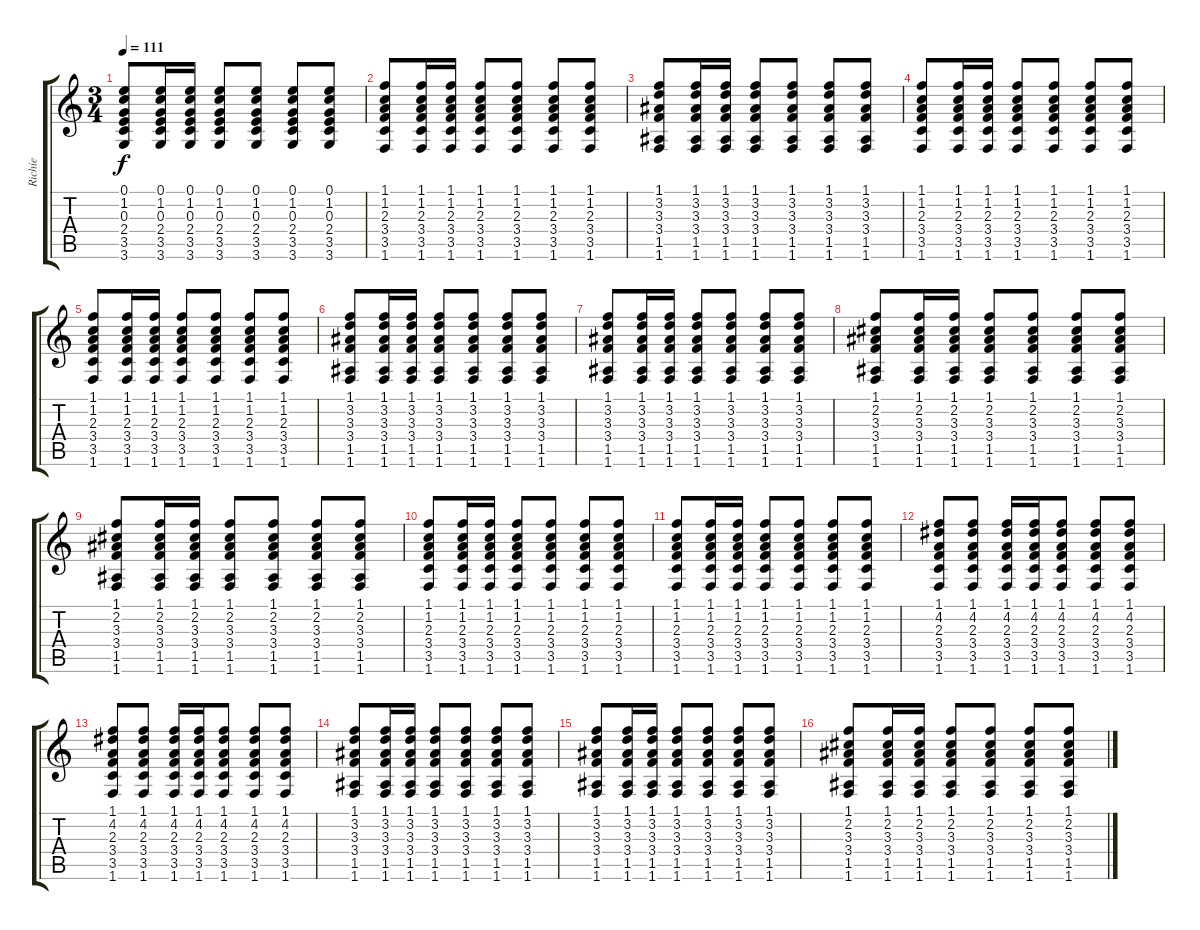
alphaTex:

\track ("Richie" "Richie") {instrument acousticguitarsteel}
\staff {score tabs}
\tuning (E4 B3 G3 D3 A2 E2) {hide}
\ts (3 4)
\tempo 111
\clef g2
\ks c
(0.1 1.2 0.3 2.4 3.5 3.6).8{dy f} (0.1 1.2 0.3 2.4 3.5 3.6).16 (0.1 1.2 0.3 2.4 3.5 3.6).16 (0.1 1.2 0.3 2.4 3.5 3.6).8 (0.1 1.2 0.3 2.4 3.5 3.6).8 (0.1 1.2 0.3 2.4 3.5 3.6).8 (0.1 1.2 0.3 2.4 3.5 3.6).8 |
(1.1 1.2 2.3 3.4 3.5 1.6).8 (1.1 1.2 2.3 3.4 3.5 1.6).16 (1.1 1.2 2.3 3.4 3.5 1.6).16 (1.1 1.2 2.3 3.4 3.5 1.6).8 (1.1 1.2 2.3 3.4 3.5 1.6).8 (1.1 1.2 2.3 3.4 3.5 1.6).8 (1.1 1.2 2.3 3.4 3.5 1.6).8 |
(1.1 3.2 3.3 3.4 1.5 1.6).8 (1.1 3.2 3.3 3.4 1.5 1.6).16 (1.1 3.2 3.3 3.4 1.5 1.6).16 (1.1 3.2 3.3 3.4 1.5 1.6).8 (1.1 3.2 3.3 3.4 1.5 1.6).8 (1.1 3.2 3.3 3.4 1.5 1.6).8 (1.1 3.2 3.3 3.4 1.5 1.6).8 |
(1.1 1.2 2.3 3.4 3.5 1.6).8 (1.1 1.2 2.3 3.4 3.5 1.6).16 (1.1 1.2 2.3 3.4 3.5 1.6).16 (1.1 1.2 2.3 3.4 3.5 1.6).8 (1.1 1.2 2.3 3.4 3.5 1.6).8 (1.1 1.2 2.3 3.4 3.5 1.6).8 (1.1 1.2 2.3 3.4 3.5 1.6).8 |
(1.1 1.2 2.3 3.4 3.5 1.6).8 (1.1 1.2 2.3 3.4 3.5 1.6).16 (1.1 1.2 2.3 3.4 3.5 1.6).16 (1.1 1.2 2.3 3.4 3.5 1.6).8 (1.1 1.2 2.3 3.4 3.5 1.6).8 (1.1 1.2 2.3 3.4 3.5 1.6).8 (1.1 1.2 2.3 3.4 3.5 1.6).8 |
(1.1 3.2 3.3 3.4 1.5 1.6).8 (1.1 3.2 3.3 3.4 1.5 1.6).16 (1.1 3.2 3.3 3.4 1.5 1.6).16 (1.1 3.2 3.3 3.4 1.5 1.6).8 (1.1 3.2 3.3 3.4 1.5 1.6).8 (1.1 3.2 3.3 3.4 1.5 1.6).8 (1.1 3.2 3.3 3.4 1.5 1.6).8 |
(1.1 3.2 3.3 3.4 1.5 1.6).8 (1.1 3.2 3.3 3.4 1.5 1.6).16 (1.1 3.2 3.3 3.4 1.5 1.6).16 (1.1 3.2 3.3 3.4 1.5 1.6).8 (1.1 3.2 3.3 3.4 1.5 1.6).8 (1.1 3.2 3.3 3.4 1.5 1.6).8 (1.1 3.2 3.3 3.4 1.5 1.6).8 |
(1.1 2.2 3.3 3.4 1.5 1.6).8 (1.1 2.2 3.3 3.4 1.5 1.6).16 (1.1 2.2 3.3 3.4 1.5 1.6).16 (1.1 2.2 3.3 3.4 1.5 1.6).8 (1.1 2.2 3.3 3.4 1.5 1.6).8 (1.1 2.2 3.3 3.4 1.5 1.6).8 (1.1 2.2 3.3 3.4 1.5 1.6).8 |
(1.1 2.2 3.3 3.4 1.5 1.6).8 (1.1 2.2 3.3 3.4 1.5 1.6).16 (1.1 2.2 3.3 3.4 1.5 1.6).16 (1.1 2.2 3.3 3.4 1.5 1.6).8 (1.1 2.2 3.3 3.4 1.5 1.6).8 (1.1 2.2 3.3 3.4 1.5 1.6).8 (1.1 2.2 3.3 3.4 1.5 1.6).8 |
(1.1 1.2 2.3 3.4 3.5 1.6).8 (1.1 1.2 2.3 3.4 3.5 1.6).16 (1.1 1.2 2.3 3.4 3.5 1.6).16 (1.1 1.2 2.3 3.4 3.5 1.6).8 (1.1 1.2 2.3 3.4 3.5 1.6).8 (1.1 1.2 2.3 3.4 3.5 1.6).8 (1.1 1.2 2.3 3.4 3.5 1.6).8 |
(1.1 1.2 2.3 3.4 3.5 1.6).8 (1.1 1.2 2.3 3.4 3.5 1.6).16 (1.1 1.2 2.3 3.4 3.5 1.6).16 (1.1 1.2 2.3 3.4 3.5 1.6).8 (1.1 1.2 2.3 3.4 3.5 1.6).8 (1.1 1.2 2.3 3.4 3.5 1.6).8 (1.1 1.2 2.3 3.4 3.5 1.6).8 |
(1.1 4.2 2.3 3.4 3.5 1.6).8 (1.1 4.2 2.3 3.4 3.5 1.6).8 (1.1 4.2 2.3 3.4 3.5 1.6).16 (1.1 4.2 2.3 3.4 3.5 1.6).16 (1.1 4.2 2.3 3.4 3.5 1.6).8 (1.1 4.2 2.3 3.4 3.5 1.6).8 (1.1 4.2 2.3 3.4 3.5 1.6).8 |
(1.1 4.2 2.3 3.4 3.5 1.6).8 (1.1 4.2 2.3 3.4 3.5 1.6).8 (1.1 4.2 2.3 3.4 3.5 1.6).16 (1.1 4.2 2.3 3.4 3.5 1.6).16 (1.1 4.2 2.3 3.4 3.5 1.6).8 (1.1 4.2 2.3 3.4 3.5 1.6).8 (1.1 4.2 2.3 3.4 3.5 1.6).8 |
(1.1 3.2 3.3 3.4 1.5 1.6).8 (1.1 3.2 3.3 3.4 1.5 1.6).16 (1.1 3.2 3.3 3.4 1.5 1.6).16 (1.1 3.2 3.3 3.4 1.5 1.6).8 (1.1 3.2 3.3 3.4 1.5 1.6).8 (1.1 3.2 3.3 3.4 1.5 1.6).8 (1.1 3.2 3.3 3.4 1.5 1.6).8 |
(1.1 3.2 3.3 3.4 1.5 1.6).8 (1.1 3.2 3.3 3.4 1.5 1.6).16 (1.1 3.2 3.3 3.4 1.5 1.6).16 (1.1 3.2 3.3 3.4 1.5 1.6).8 (1.1 3.2 3.3 3.4 1.5 1.6).8 (1.1 3.2 3.3 3.4 1.5 1.6).8 (1.1 3.2 3.3 3.4 1.5 1.6).8 |
(1.1 2.2 3.3 3.4 1.5 1.6).8 (1.1 2.2 3.3 3.4 1.5 1.6).16 (1.1 2.2 3.3 3.4 1.5 1.6).16 (1.1 2.2 3.3 3.4 1.5 1.6).8 (1.1 2.2 3.3 3.4 1.5 1.6).8 (1.1 2.2 3.3 3.4 1.5 1.6).8 (1.1 2.2 3.3 3.4 1.5 1.6).8
